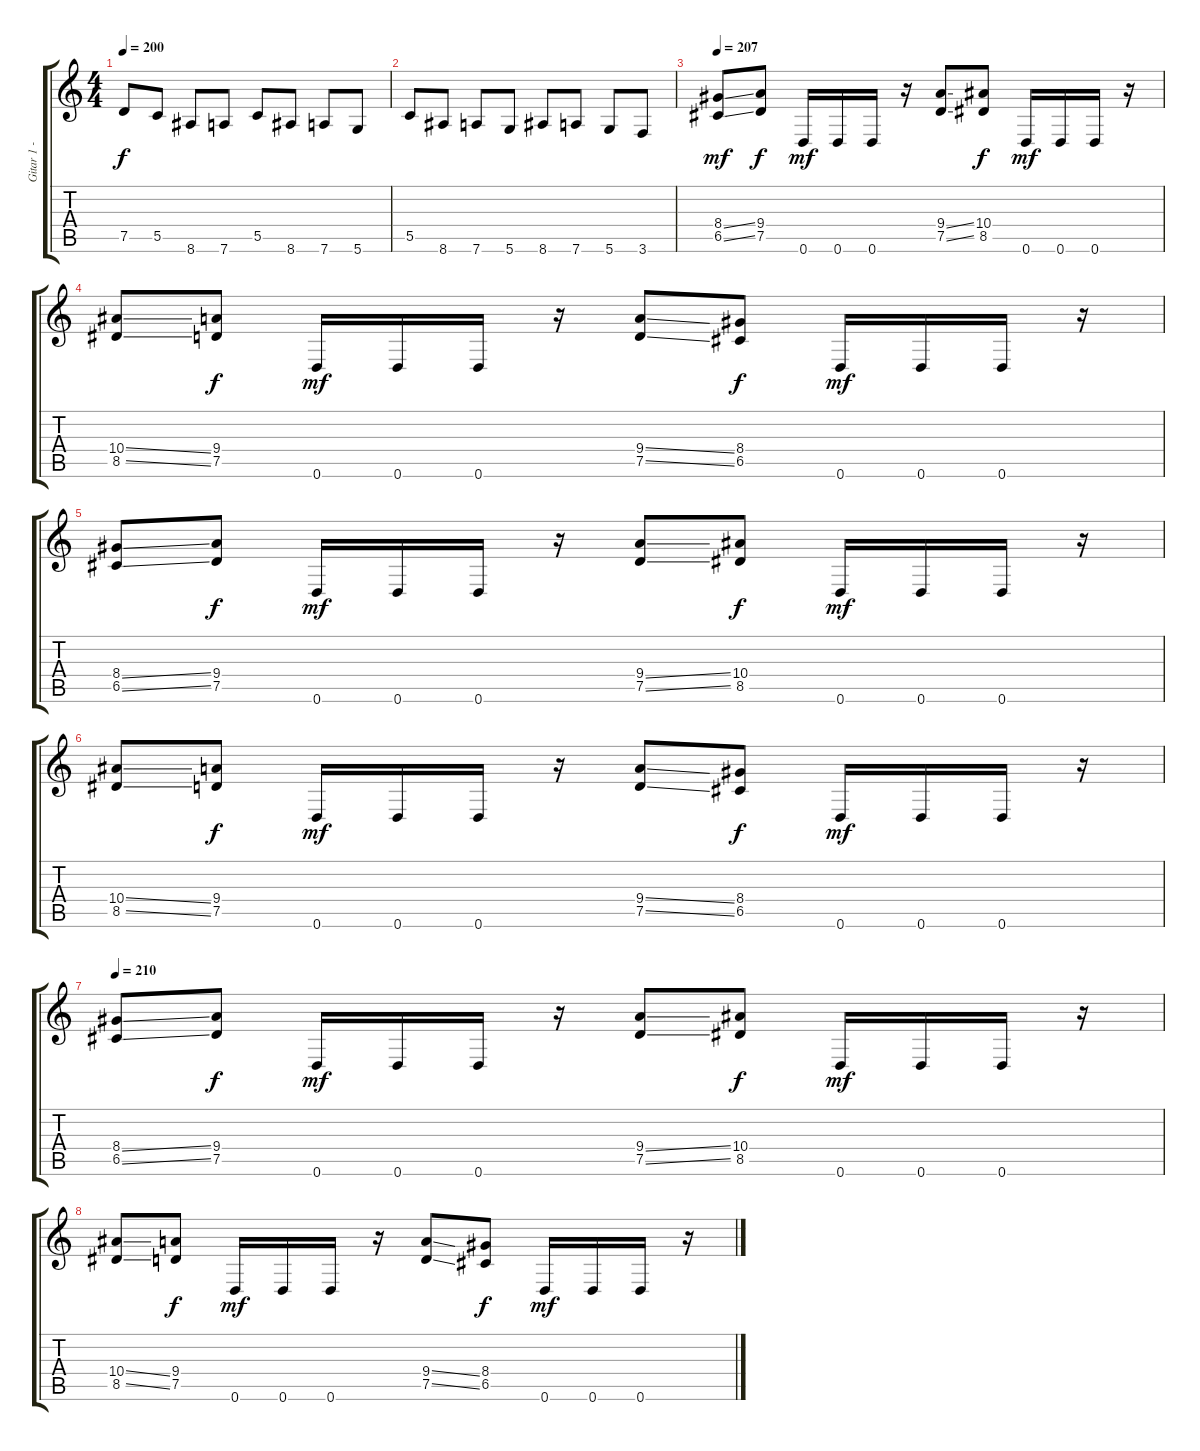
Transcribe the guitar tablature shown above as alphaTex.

\track ("Gitar 1 - Volkan" "Gitar 1 - ") {instrument distortionguitar}
\staff {score tabs}
\tuning (D4 A3 F3 C3 G2 D2) {hide}
\ts (4 4)
\tempo 200
\clef g2
\ks c
7.5.8{dy f} 5.5.8 8.6.8 7.6.8 5.5.8 8.6.8 7.6.8 5.6.8 |
5.5.8 8.6.8 7.6.8 5.6.8 8.6.8 7.6.8 5.6.8 3.6.8 |
\tempo 207
(8.4{ss} 6.5{ss}).8{dy mf} (9.4 7.5).8{dy f} 0.6.16{dy mf} 0.6.16 0.6.16 r.16 (9.4{ss} 7.5{ss}).8 (10.4 8.5).8{dy f} 0.6.16{dy mf} 0.6.16 0.6.16 r.16 |
(10.4{ss} 8.5{ss}).8 (9.4 7.5).8{dy f} 0.6.16{dy mf} 0.6.16 0.6.16 r.16 (9.4{ss} 7.5{ss}).8 (8.4 6.5).8{dy f} 0.6.16{dy mf} 0.6.16 0.6.16 r.16 |
(8.4{ss} 6.5{ss}).8 (9.4 7.5).8{dy f} 0.6.16{dy mf} 0.6.16 0.6.16 r.16 (9.4{ss} 7.5{ss}).8 (10.4 8.5).8{dy f} 0.6.16{dy mf} 0.6.16 0.6.16 r.16 |
(10.4{ss} 8.5{ss}).8 (9.4 7.5).8{dy f} 0.6.16{dy mf} 0.6.16 0.6.16 r.16 (9.4{ss} 7.5{ss}).8 (8.4 6.5).8{dy f} 0.6.16{dy mf} 0.6.16 0.6.16 r.16 |
\tempo 210
(8.4{ss} 6.5{ss}).8 (9.4 7.5).8{dy f} 0.6.16{dy mf} 0.6.16 0.6.16 r.16 (9.4{ss} 7.5{ss}).8 (10.4 8.5).8{dy f} 0.6.16{dy mf} 0.6.16 0.6.16 r.16 |
(10.4{ss} 8.5{ss}).8 (9.4 7.5).8{dy f} 0.6.16{dy mf} 0.6.16 0.6.16 r.16 (9.4{ss} 7.5{ss}).8 (8.4 6.5).8{dy f} 0.6.16{dy mf} 0.6.16 0.6.16 r.16
